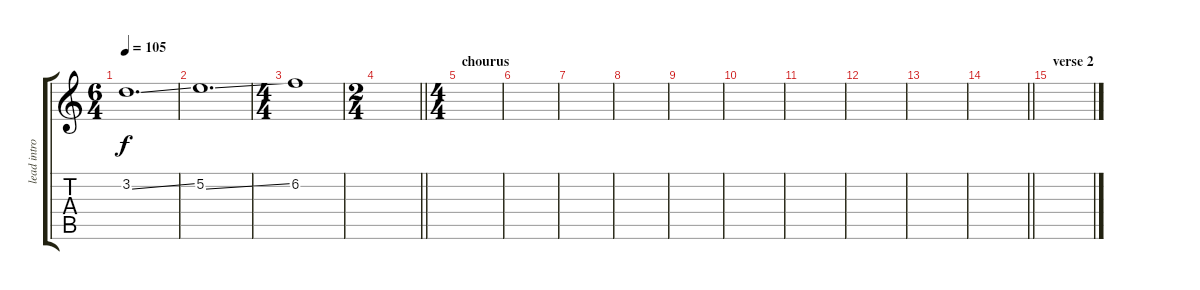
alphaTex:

\track ("lead intro" "lead intro") {instrument acousticguitarnylon}
\staff {score tabs}
\tuning (E4 B3 G3 D3 A2 E2) {hide}
\ts (6 4)
\tempo 105
\clef g2
\ks c
3.2{ss}.1{d dy f} |
5.2{ss}.1{d} |
\ts (4 4)
6.2.1 |
\ts (2 4)
\barLineRight lightlight
|
\ts (4 4)
\section ("" "chourus")
|
|
|
|
|
|
|
|
|
\barLineRight lightlight
|
\section ("" "verse 2")
